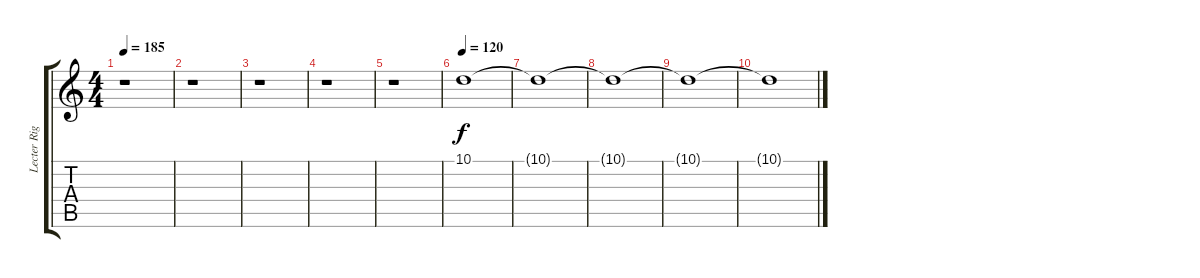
\track ("Lecter Right" "Lecter Rig") {instrument brightacousticpiano}
\staff {score tabs}
\tuning (E4 B3 G3 D3 A2 E2) {hide}
\ts (4 4)
\tempo 185
\clef g2
\ks c
r.1{dy f} |
r.1 |
r.1 |
r.1 |
r.1 |
\tempo 120
10.1.1{instrument stringensemble1} |
10.1{t}.1 |
10.1{t}.1 |
10.1{t}.1 |
10.1{t}.1
